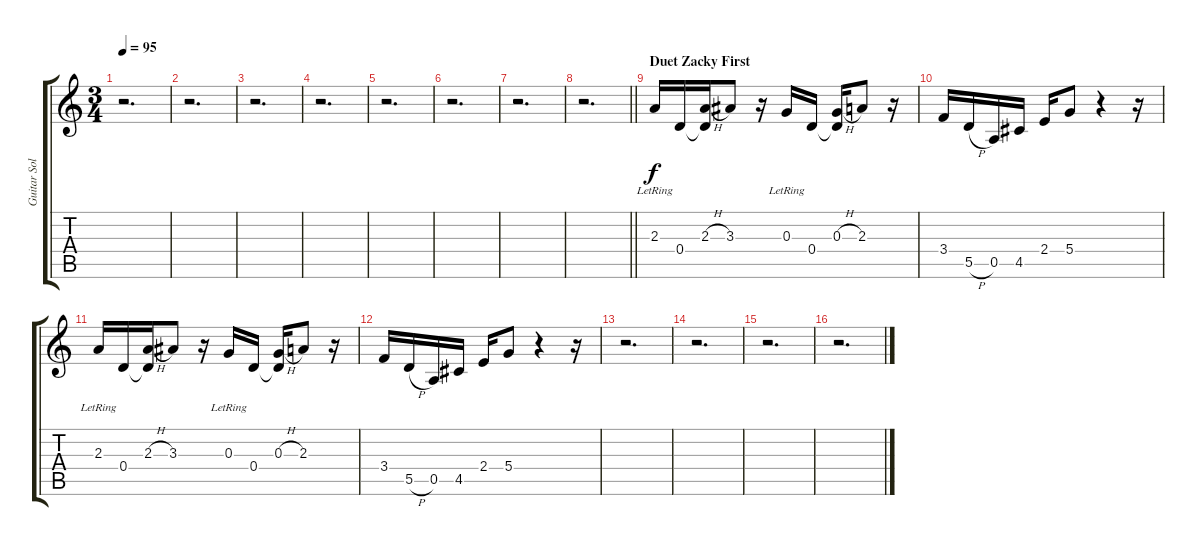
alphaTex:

\track ("Guitar Solo Synyster" "Guitar Sol") {instrument distortionguitar}
\staff {score tabs}
\tuning (E4 B3 G3 D3 A2 D2) {hide}
\ts (3 4)
\tempo 95
\clef g2
\ks c
r.2{d dy f} |
r.2{d} |
r.2{d} |
r.2{d} |
r.2{d} |
r.2{d} |
r.2{d} |
\barLineRight lightlight
r.2{d} |
\section ("" "Duet Zacky First")
2.3{lr}.16{balance 8} 0.4.16 (2.3{h} 0.4{t}).16 3.3.8 r.16 0.3{lr}.16 0.4.16 (0.3{h} 0.4{t}).16 2.3.8 r.16 |
3.4.16 5.5{h}.16 0.5.16 4.5.16 2.4.16 5.4.8 r.4 r.16 |
2.3{lr}.16 0.4.16 (2.3{h} 0.4{t}).16 3.3.8 r.16 0.3{lr}.16 0.4.16 (0.3{h} 0.4{t}).16 2.3.8 r.16 |
3.4.16 5.5{h}.16 0.5.16 4.5.16 2.4.16 5.4.8 r.4 r.16 |
r.2{d} |
r.2{d} |
r.2{d} |
r.2{d}
